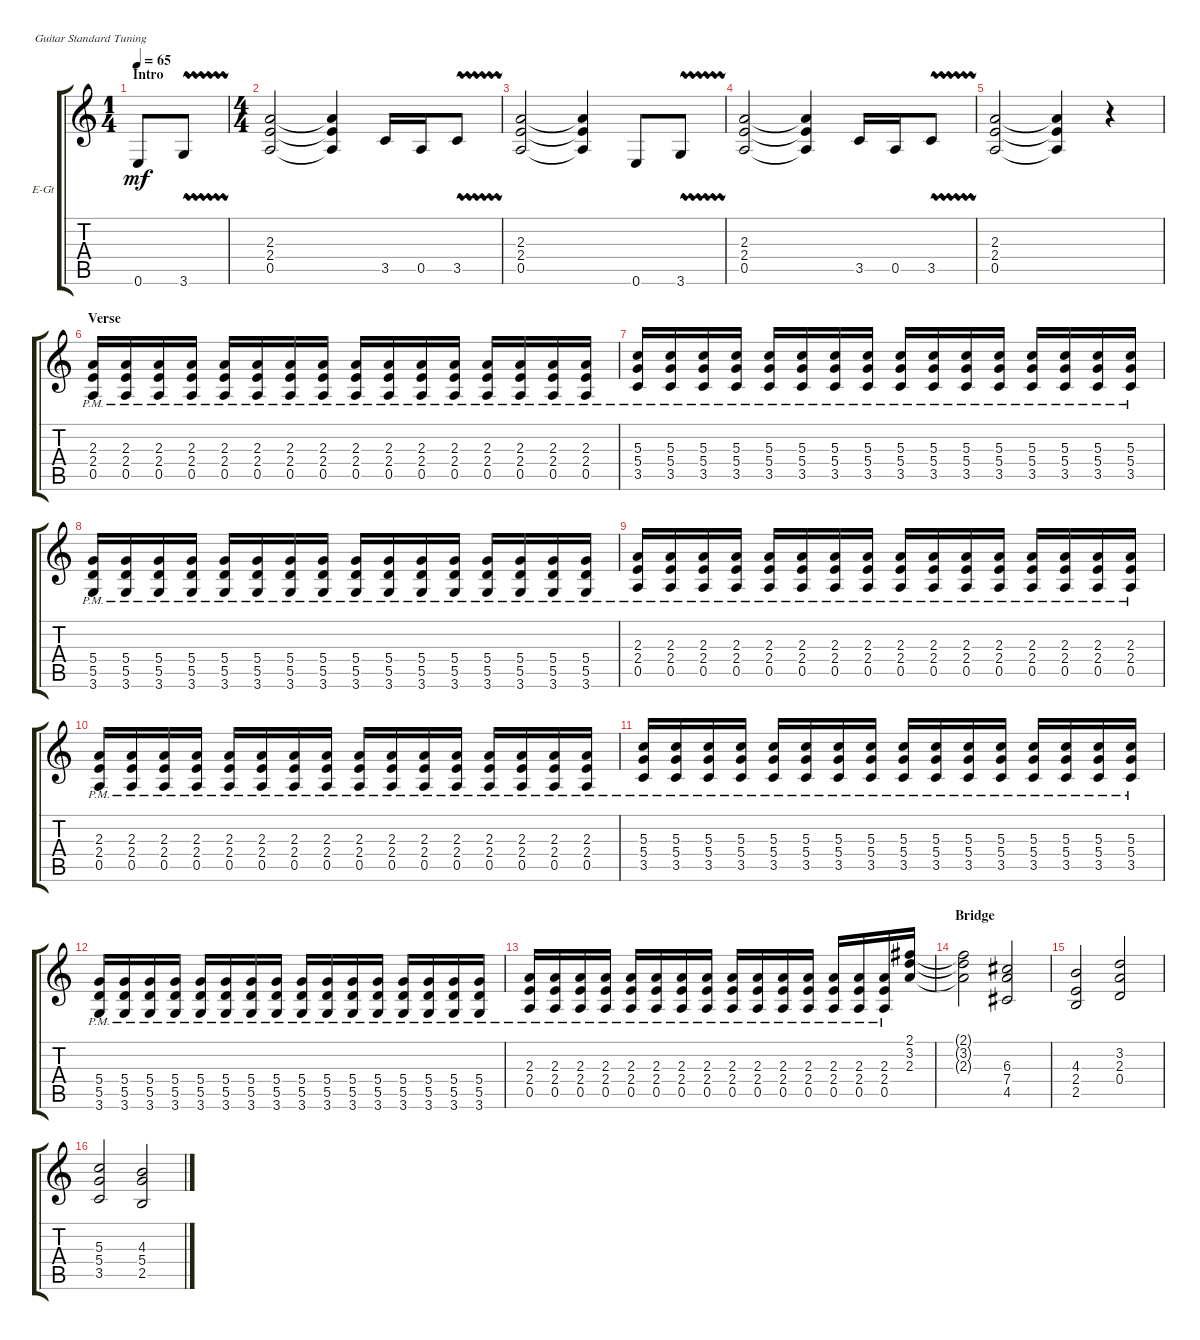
\bracketExtendMode groupsimilarinstruments
\firstSystemTrackNameOrientation horizontal
\otherSystemsTrackNameOrientation horizontal
\track ("Guitar" "E-Gt") {instrument distortionguitar}
\staff {score tabs}
\tuning (E4 B3 G3 D3 A2 E2)
\ts (1 4)
\section ("" "Intro")
\tempo 65
\clef g2
\ks c
0.6.8{dy mf instrument distortionguitar} 3.6{vw}.8 |
\ts (4 4)
(0.5 2.4 2.3).2 (0.5{t} 2.4{t} 2.3{t}).4 3.5.16 0.5.16 3.5{vw}.8 |
(0.5 2.4 2.3).2 (0.5{t} 2.4{t} 2.3{t}).4 0.6.8 3.6{vw}.8 |
(0.5 2.4 2.3).2 (0.5{t} 2.4{t} 2.3{t}).4 3.5.16 0.5.16 3.5{vw}.8 |
(0.5 2.4 2.3).2 (0.5{t} 2.4{t} 2.3{t}).4 r.4 |
\section ("" "Verse")
(2.3{pm} 2.4{pm} 0.5{pm}).16 (2.3{pm} 2.4{pm} 0.5{pm}).16 (2.3{pm} 2.4{pm} 0.5{pm}).16 (2.3{pm} 2.4{pm} 0.5{pm}).16 (2.3{pm} 2.4{pm} 0.5{pm}).16 (2.3{pm} 2.4{pm} 0.5{pm}).16 (2.3{pm} 2.4{pm} 0.5{pm}).16 (2.3{pm} 2.4{pm} 0.5{pm}).16 (2.3{pm} 2.4{pm} 0.5{pm}).16 (2.3{pm} 2.4{pm} 0.5{pm}).16 (2.3{pm} 2.4{pm} 0.5{pm}).16 (2.3{pm} 2.4{pm} 0.5{pm}).16 (2.3{pm} 2.4{pm} 0.5{pm}).16 (2.3{pm} 2.4{pm} 0.5{pm}).16 (2.3{pm} 2.4{pm} 0.5{pm}).16 (2.3{pm} 2.4{pm} 0.5{pm}).16 |
(3.5{pm} 5.4{pm} 5.3{pm}).16 (5.3{pm} 5.4{pm} 3.5{pm}).16 (5.3{pm} 5.4{pm} 3.5{pm}).16 (3.5{pm} 5.4{pm} 5.3{pm}).16 (5.3{pm} 5.4{pm} 3.5{pm}).16 (5.3{pm} 5.4{pm} 3.5{pm}).16 (5.3{pm} 5.4{pm} 3.5{pm}).16 (3.5{pm} 5.4{pm} 5.3{pm}).16 (5.3{pm} 5.4{pm} 3.5{pm}).16 (5.3{pm} 5.4{pm} 3.5{pm}).16 (5.3{pm} 5.4{pm} 3.5{pm}).16 (3.5{pm} 5.4{pm} 5.3{pm}).16 (5.3{pm} 5.4{pm} 3.5{pm}).16 (5.3{pm} 5.4{pm} 3.5{pm}).16 (5.3{pm} 5.4{pm} 3.5{pm}).16 (5.3{pm} 5.4{pm} 3.5{pm}).16 |
(3.6{pm} 5.5{pm} 5.4{pm}).16 (5.4{pm} 5.5{pm} 3.6{pm}).16 (3.6{pm} 5.5{pm} 5.4{pm}).16 (3.6{pm} 5.5{pm} 5.4{pm}).16 (5.4{pm} 5.5{pm} 3.6{pm}).16 (3.6{pm} 5.5{pm} 5.4{pm}).16 (3.6{pm} 5.5{pm} 5.4{pm}).16 (3.6{pm} 5.5{pm} 5.4{pm}).16 (5.4{pm} 5.5{pm} 3.6{pm}).16 (3.6{pm} 5.5{pm} 5.4{pm}).16 (3.6{pm} 5.5{pm} 5.4{pm}).16 (3.6{pm} 5.5{pm} 5.4{pm}).16 (5.4{pm} 5.5{pm} 3.6{pm}).16 (3.6{pm} 5.5{pm} 5.4{pm}).16 (3.6{pm} 5.5{pm} 5.4{pm}).16 (3.6{pm} 5.5{pm} 5.4{pm}).16 |
(0.5{pm} 2.4{pm} 2.3{pm}).16 (2.4{pm} 0.5{pm} 2.3{pm}).16 (2.4{pm} 0.5{pm} 2.3{pm}).16 (0.5{pm} 2.4{pm} 2.3{pm}).16 (2.4{pm} 0.5{pm} 2.3{pm}).16 (2.4{pm} 0.5{pm} 2.3{pm}).16 (2.4{pm} 0.5{pm} 2.3{pm}).16 (0.5{pm} 2.4{pm} 2.3{pm}).16 (2.4{pm} 0.5{pm} 2.3{pm}).16 (2.4{pm} 0.5{pm} 2.3{pm}).16 (2.4{pm} 0.5{pm} 2.3{pm}).16 (0.5{pm} 2.4{pm} 2.3{pm}).16 (2.4{pm} 0.5{pm} 2.3{pm}).16 (2.4{pm} 0.5{pm} 2.3{pm}).16 (2.4{pm} 0.5{pm} 2.3{pm}).16 (2.4{pm} 0.5{pm} 2.3{pm}).16 |
(2.3{pm} 2.4{pm} 0.5{pm}).16 (2.3{pm} 2.4{pm} 0.5{pm}).16 (2.3{pm} 2.4{pm} 0.5{pm}).16 (2.3{pm} 2.4{pm} 0.5{pm}).16 (2.3{pm} 2.4{pm} 0.5{pm}).16 (2.3{pm} 2.4{pm} 0.5{pm}).16 (2.3{pm} 2.4{pm} 0.5{pm}).16 (2.3{pm} 2.4{pm} 0.5{pm}).16 (2.3{pm} 2.4{pm} 0.5{pm}).16 (2.3{pm} 2.4{pm} 0.5{pm}).16 (2.3{pm} 2.4{pm} 0.5{pm}).16 (2.3{pm} 2.4{pm} 0.5{pm}).16 (2.3{pm} 2.4{pm} 0.5{pm}).16 (2.3{pm} 2.4{pm} 0.5{pm}).16 (2.3{pm} 2.4{pm} 0.5{pm}).16 (2.3{pm} 2.4{pm} 0.5{pm}).16 |
(3.5{pm} 5.4{pm} 5.3{pm}).16 (5.3{pm} 5.4{pm} 3.5{pm}).16 (5.3{pm} 5.4{pm} 3.5{pm}).16 (3.5{pm} 5.4{pm} 5.3{pm}).16 (5.3{pm} 5.4{pm} 3.5{pm}).16 (5.3{pm} 5.4{pm} 3.5{pm}).16 (5.3{pm} 5.4{pm} 3.5{pm}).16 (3.5{pm} 5.4{pm} 5.3{pm}).16 (5.3{pm} 5.4{pm} 3.5{pm}).16 (5.3{pm} 5.4{pm} 3.5{pm}).16 (5.3{pm} 5.4{pm} 3.5{pm}).16 (3.5{pm} 5.4{pm} 5.3{pm}).16 (5.3{pm} 5.4{pm} 3.5{pm}).16 (5.3{pm} 5.4{pm} 3.5{pm}).16 (5.3{pm} 5.4{pm} 3.5{pm}).16 (5.3{pm} 5.4{pm} 3.5{pm}).16 |
(3.6{pm} 5.5{pm} 5.4{pm}).16 (5.4{pm} 5.5{pm} 3.6{pm}).16 (3.6{pm} 5.5{pm} 5.4{pm}).16 (3.6{pm} 5.5{pm} 5.4{pm}).16 (5.4{pm} 5.5{pm} 3.6{pm}).16 (3.6{pm} 5.5{pm} 5.4{pm}).16 (3.6{pm} 5.5{pm} 5.4{pm}).16 (3.6{pm} 5.5{pm} 5.4{pm}).16 (5.4{pm} 5.5{pm} 3.6{pm}).16 (3.6{pm} 5.5{pm} 5.4{pm}).16 (3.6{pm} 5.5{pm} 5.4{pm}).16 (3.6{pm} 5.5{pm} 5.4{pm}).16 (5.4{pm} 5.5{pm} 3.6{pm}).16 (3.6{pm} 5.5{pm} 5.4{pm}).16 (3.6{pm} 5.5{pm} 5.4{pm}).16 (3.6{pm} 5.5{pm} 5.4{pm}).16 |
(0.5{pm} 2.4{pm} 2.3{pm}).16 (2.4{pm} 0.5{pm} 2.3{pm}).16 (2.4{pm} 0.5{pm} 2.3{pm}).16 (0.5{pm} 2.4{pm} 2.3{pm}).16 (2.4{pm} 0.5{pm} 2.3{pm}).16 (2.4{pm} 0.5{pm} 2.3{pm}).16 (2.4{pm} 0.5{pm} 2.3{pm}).16 (0.5{pm} 2.4{pm} 2.3{pm}).16 (2.4{pm} 0.5{pm} 2.3{pm}).16 (2.4{pm} 0.5{pm} 2.3{pm}).16 (2.4{pm} 0.5{pm} 2.3{pm}).16 (0.5{pm} 2.4{pm} 2.3{pm}).16 (2.4{pm} 0.5{pm} 2.3{pm}).16 (2.4{pm} 0.5{pm} 2.3{pm}).16 (2.4{pm} 0.5{pm} 2.3{pm}).16 (2.1 3.2 2.3).16 |
\section ("" "Bridge")
(2.3{t} 3.2{t} 2.1{t}).2 (4.5 7.4 6.3).2 |
(2.5 2.4 4.3).2 (0.4 2.3 3.2).2 |
(3.5 5.4 5.3).2 (2.5 5.4 4.3).2
